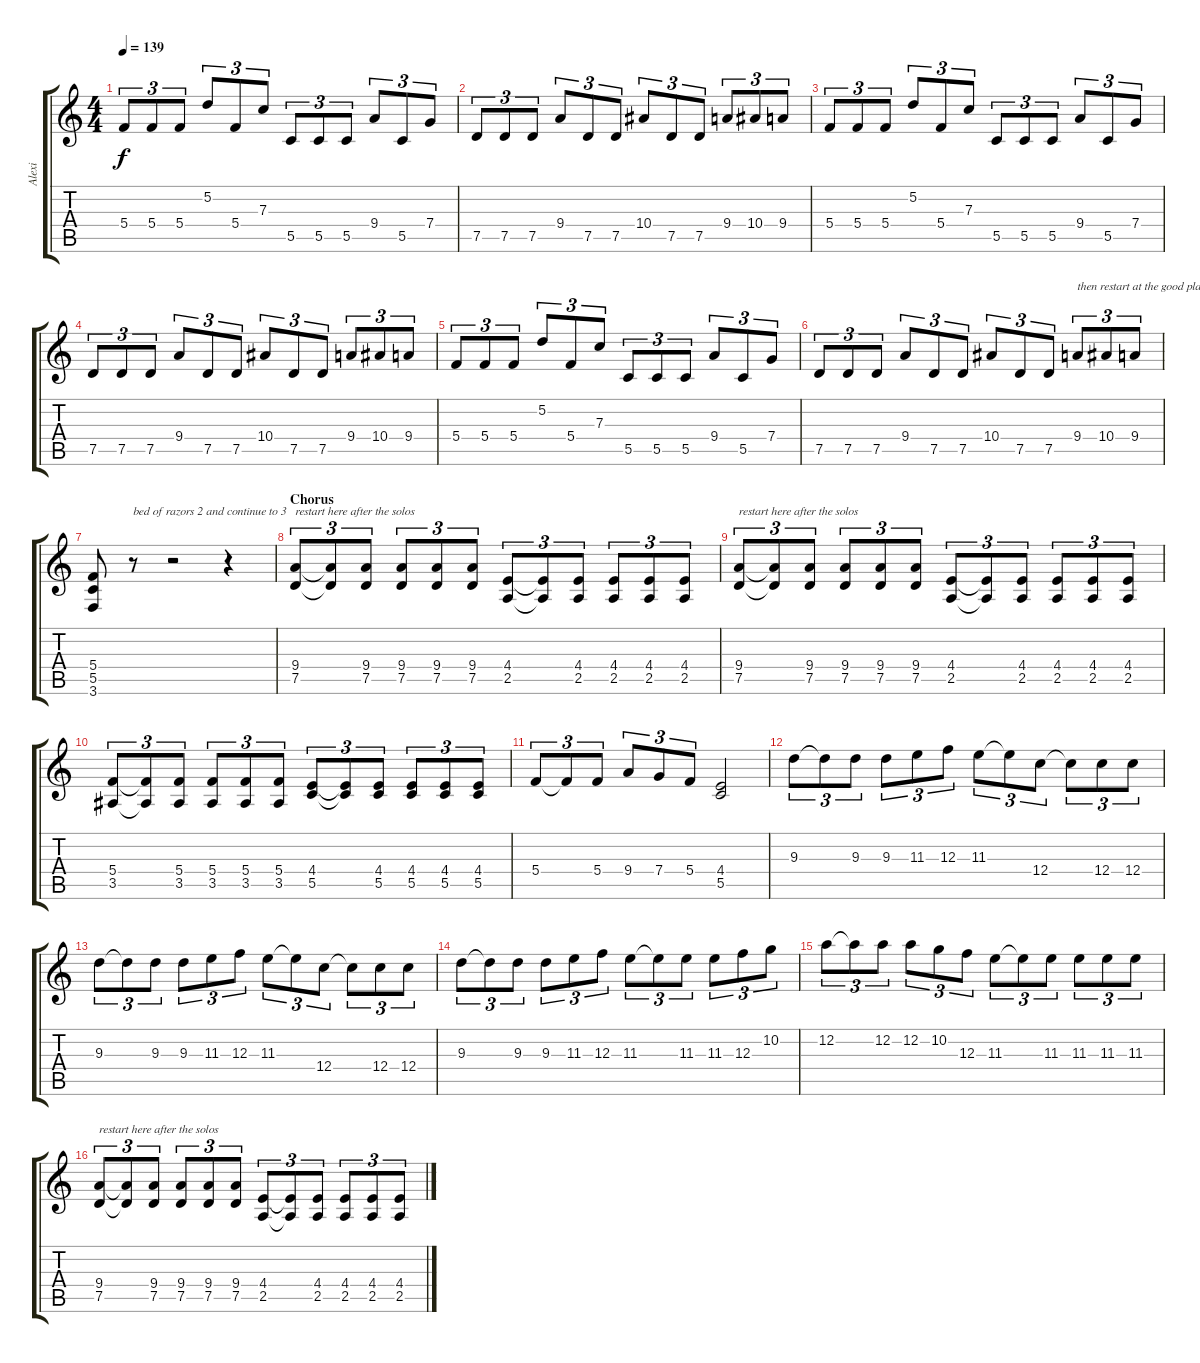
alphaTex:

\track ("Alexi" "Alexi") {instrument distortionguitar}
\staff {score tabs}
\tuning (D4 A3 F3 C3 G2 D2) {hide}
\ts (4 4)
\tempo 139
\clef g2
\ks c
5.4.8{tu (3 2) dy f} 5.4.8{tu (3 2)} 5.4.8{tu (3 2)} 5.2.8{tu (3 2)} 5.4.8{tu (3 2)} 7.3.8{tu (3 2)} 5.5.8{tu (3 2)} 5.5.8{tu (3 2)} 5.5.8{tu (3 2)} 9.4.8{tu (3 2)} 5.5.8{tu (3 2)} 7.4.8{tu (3 2)} |
7.5.8{tu (3 2)} 7.5.8{tu (3 2)} 7.5.8{tu (3 2)} 9.4.8{tu (3 2)} 7.5.8{tu (3 2)} 7.5.8{tu (3 2)} 10.4.8{tu (3 2)} 7.5.8{tu (3 2)} 7.5.8{tu (3 2)} 9.4.8{tu (3 2)} 10.4.8{tu (3 2)} 9.4.8{tu (3 2)} |
5.4.8{tu (3 2)} 5.4.8{tu (3 2)} 5.4.8{tu (3 2)} 5.2.8{tu (3 2)} 5.4.8{tu (3 2)} 7.3.8{tu (3 2)} 5.5.8{tu (3 2)} 5.5.8{tu (3 2)} 5.5.8{tu (3 2)} 9.4.8{tu (3 2)} 5.5.8{tu (3 2)} 7.4.8{tu (3 2)} |
7.5.8{tu (3 2)} 7.5.8{tu (3 2)} 7.5.8{tu (3 2)} 9.4.8{tu (3 2)} 7.5.8{tu (3 2)} 7.5.8{tu (3 2)} 10.4.8{tu (3 2)} 7.5.8{tu (3 2)} 7.5.8{tu (3 2)} 9.4.8{tu (3 2)} 10.4.8{tu (3 2)} 9.4.8{tu (3 2)} |
5.4.8{tu (3 2)} 5.4.8{tu (3 2)} 5.4.8{tu (3 2)} 5.2.8{tu (3 2)} 5.4.8{tu (3 2)} 7.3.8{tu (3 2)} 5.5.8{tu (3 2)} 5.5.8{tu (3 2)} 5.5.8{tu (3 2)} 9.4.8{tu (3 2)} 5.5.8{tu (3 2)} 7.4.8{tu (3 2)} |
7.5.8{tu (3 2)} 7.5.8{tu (3 2)} 7.5.8{tu (3 2)} 9.4.8{tu (3 2)} 7.5.8{tu (3 2)} 7.5.8{tu (3 2)} 10.4.8{tu (3 2)} 7.5.8{tu (3 2)} 7.5.8{tu (3 2)} 9.4.8{tu (3 2) txt "then restart at the good place in"} 10.4.8{tu (3 2)} 9.4.8{tu (3 2)} |
(5.4 5.5 3.6).8 r.8{txt "bed of razors 2 and continue to 3"} r.2 r.4 |
\section ("" "Chorus")
(9.4 7.5).8{tu (3 2) txt "restart here after the solos"} (9.4{t} 7.5{t}).8{tu (3 2)} (9.4 7.5).8{tu (3 2)} (9.4 7.5).8{tu (3 2)} (9.4 7.5).8{tu (3 2)} (9.4 7.5).8{tu (3 2)} (4.4 2.5).8{tu (3 2)} (4.4{t} 2.5{t}).8{tu (3 2)} (4.4 2.5).8{tu (3 2)} (4.4 2.5).8{tu (3 2)} (4.4 2.5).8{tu (3 2)} (4.4 2.5).8{tu (3 2)} |
(9.4 7.5).8{tu (3 2) txt "restart here after the solos"} (9.4{t} 7.5{t}).8{tu (3 2)} (9.4 7.5).8{tu (3 2)} (9.4 7.5).8{tu (3 2)} (9.4 7.5).8{tu (3 2)} (9.4 7.5).8{tu (3 2)} (4.4 2.5).8{tu (3 2)} (4.4{t} 2.5{t}).8{tu (3 2)} (4.4 2.5).8{tu (3 2)} (4.4 2.5).8{tu (3 2)} (4.4 2.5).8{tu (3 2)} (4.4 2.5).8{tu (3 2)} |
(5.4 3.5).8{tu (3 2)} (5.4{t} 3.5{t}).8{tu (3 2)} (5.4 3.5).8{tu (3 2)} (5.4 3.5).8{tu (3 2)} (5.4 3.5).8{tu (3 2)} (5.4 3.5).8{tu (3 2)} (4.4 5.5).8{tu (3 2)} (4.4{t} 5.5{t}).8{tu (3 2)} (4.4 5.5).8{tu (3 2)} (4.4 5.5).8{tu (3 2)} (4.4 5.5).8{tu (3 2)} (4.4 5.5).8{tu (3 2)} |
5.4.8{tu (3 2)} 5.4{t}.8{tu (3 2)} 5.4.8{tu (3 2)} 9.4.8{tu (3 2)} 7.4.8{tu (3 2)} 5.4.8{tu (3 2)} (4.4 5.5).2 |
9.3.8{tu (3 2)} 9.3{t}.8{tu (3 2)} 9.3.8{tu (3 2)} 9.3.8{tu (3 2)} 11.3.8{tu (3 2)} 12.3.8{tu (3 2)} 11.3.8{tu (3 2)} 11.3{t}.8{tu (3 2)} 12.4.8{tu (3 2)} 12.4{t}.8{tu (3 2)} 12.4.8{tu (3 2)} 12.4.8{tu (3 2)} |
9.3.8{tu (3 2)} 9.3{t}.8{tu (3 2)} 9.3.8{tu (3 2)} 9.3.8{tu (3 2)} 11.3.8{tu (3 2)} 12.3.8{tu (3 2)} 11.3.8{tu (3 2)} 11.3{t}.8{tu (3 2)} 12.4.8{tu (3 2)} 12.4{t}.8{tu (3 2)} 12.4.8{tu (3 2)} 12.4.8{tu (3 2)} |
9.3.8{tu (3 2)} 9.3{t}.8{tu (3 2)} 9.3.8{tu (3 2)} 9.3.8{tu (3 2)} 11.3.8{tu (3 2)} 12.3.8{tu (3 2)} 11.3.8{tu (3 2)} 11.3{t}.8{tu (3 2)} 11.3.8{tu (3 2)} 11.3.8{tu (3 2)} 12.3.8{tu (3 2)} 10.2.8{tu (3 2)} |
12.2.8{tu (3 2)} 12.2{t}.8{tu (3 2)} 12.2.8{tu (3 2)} 12.2.8{tu (3 2)} 10.2.8{tu (3 2)} 12.3.8{tu (3 2)} 11.3.8{tu (3 2)} 11.3{t}.8{tu (3 2)} 11.3.8{tu (3 2)} 11.3.8{tu (3 2)} 11.3.8{tu (3 2)} 11.3.8{tu (3 2)} |
(9.4 7.5).8{tu (3 2) txt "restart here after the solos"} (9.4{t} 7.5{t}).8{tu (3 2)} (9.4 7.5).8{tu (3 2)} (9.4 7.5).8{tu (3 2)} (9.4 7.5).8{tu (3 2)} (9.4 7.5).8{tu (3 2)} (4.4 2.5).8{tu (3 2)} (4.4{t} 2.5{t}).8{tu (3 2)} (4.4 2.5).8{tu (3 2)} (4.4 2.5).8{tu (3 2)} (4.4 2.5).8{tu (3 2)} (4.4 2.5).8{tu (3 2)}
